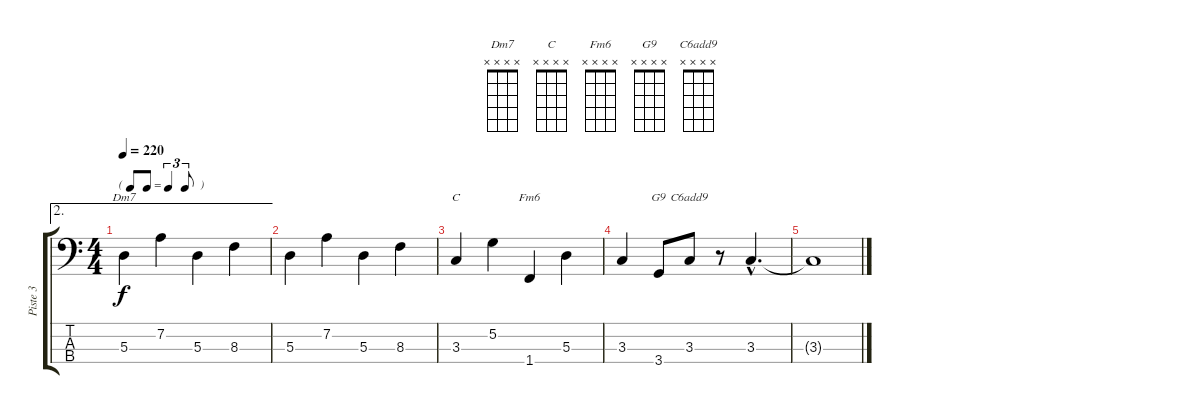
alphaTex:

\track ("Piste 3" "Piste 3") {instrument acousticbass}
\staff {score tabs}
\tuning (G2 D2 A1 E1) {hide}
\chord ("Dm7" x x x x) {firstfret 0}
\chord ("C" x x x x) {firstfret 0}
\chord ("Fm6" x x x x) {firstfret 0}
\chord ("G9" x x x x) {firstfret 0}
\chord ("C6add9" x x x x) {firstfret 0}
\ae 2
\ts (4 4)
\tf triplet8th
\tempo 220
\clef f4
\ks c
5.3.4{ch "Dm7" dy f} 7.2.4 5.3.4 8.3.4 |
5.3.4 7.2.4 5.3.4 8.3.4 |
3.3.4{ch "C"} 5.2.4 1.4.4{ch "Fm6"} 5.3.4 |
3.3.4 3.4.8{ch "G9"} 3.3.8{ch "C6add9"} r.8 3.3{hac}.4{d} |
3.3{t}.1
